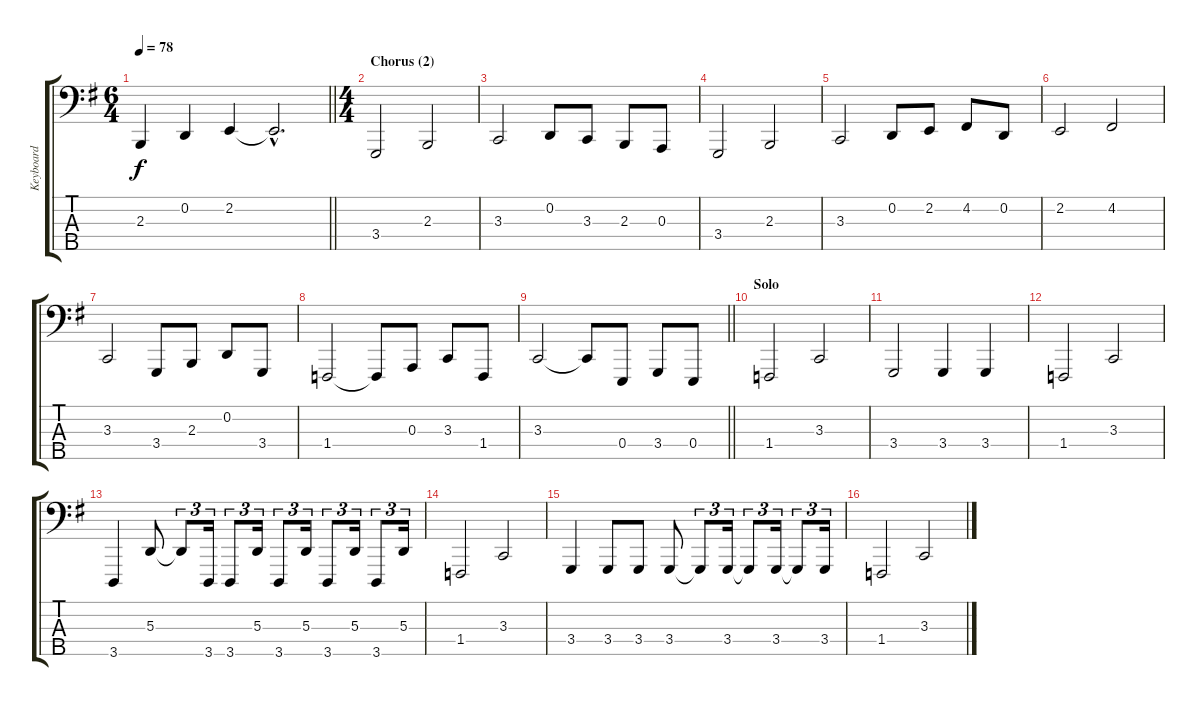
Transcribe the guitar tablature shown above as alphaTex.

\track ("Keyboard" "Keyboard") {instrument brasssection}
\staff {score tabs}
\tuning (G2 D2 A1 E1 B0) {hide}
\ts (6 4)
\tempo 78
\clef f4
\barLineRight lightlight
\ks g
2.3.4{dy f} 0.2.4 2.2.4 2.2{hac t}.2{d} |
\ts (4 4)
\section ("" "Chorus (2)")
3.4.2 2.3.2 |
3.3.2 0.2.8 3.3.8 2.3.8 0.3.8 |
3.4.2 2.3.2 |
3.3.2 0.2.8 2.2.8 4.2.8 0.2.8 |
2.2.2 4.2.2 |
3.3.2 3.4.8 2.3.8 0.2.8 3.4.8 |
1.4.2 1.4{t}.8 0.3.8 3.3.8 1.4.8 |
\barLineRight lightlight
3.3.2 3.3{t}.8 0.4.8 3.4.8 0.4.8 |
\section ("" "Solo")
1.4.2 3.3.2 |
3.4.2 3.4.4 3.4.4 |
1.4.2 3.3.2 |
3.5.4 5.3.8 5.3{t}.8{tu (3 2)} 3.5.16{tu (3 2)} 3.5.8{tu (3 2)} 5.3.16{tu (3 2)} 3.5.8{tu (3 2)} 5.3.16{tu (3 2)} 3.5.8{tu (3 2)} 5.3.16{tu (3 2)} 3.5.8{tu (3 2)} 5.3.16{tu (3 2)} |
1.4.2 3.3.2 |
3.4.4 3.4.8 3.4.8 3.4.8 3.4{t}.8{tu (3 2)} 3.4.16{tu (3 2)} 3.4{t}.8{tu (3 2)} 3.4.16{tu (3 2)} 3.4{t}.8{tu (3 2)} 3.4.16{tu (3 2)} |
1.4.2 3.3.2
